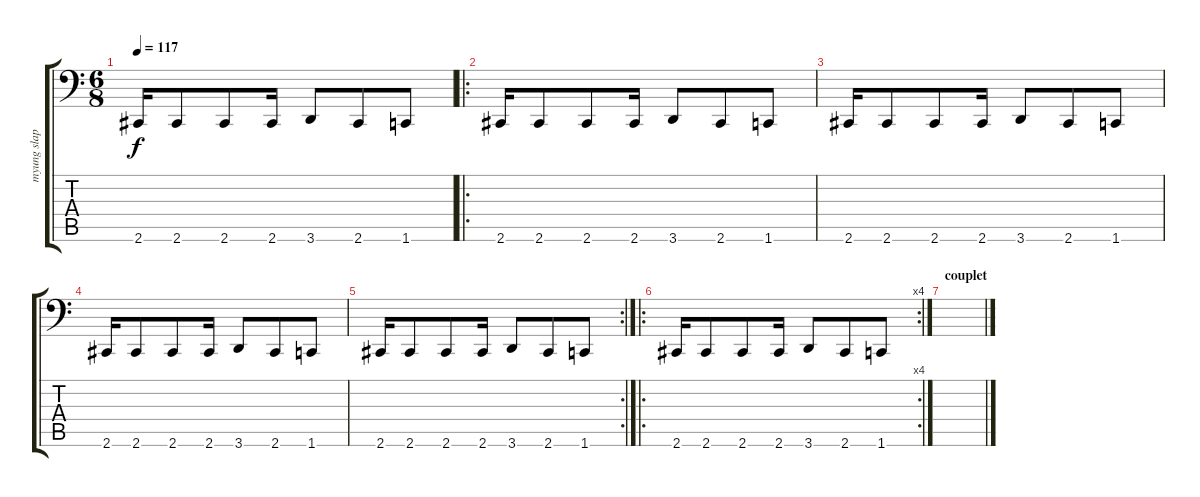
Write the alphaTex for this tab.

\track ("myung slap 6str." "myung slap") {instrument slapbass2}
\staff {score tabs}
\tuning (C3 G2 D2 A1 E1 B0) {hide}
\ts (6 8)
\tempo 117
\clef f4
\ks c
2.6.16{dy f} 2.6.8 2.6.8 2.6.16 3.6.8 2.6.8 1.6.8 |
\ro
2.6.16 2.6.8 2.6.8 2.6.16 3.6.8 2.6.8 1.6.8 |
2.6.16 2.6.8 2.6.8 2.6.16 3.6.8 2.6.8 1.6.8 |
2.6.16 2.6.8 2.6.8 2.6.16 3.6.8 2.6.8 1.6.8 |
\rc 2
2.6.16 2.6.8 2.6.8 2.6.16 3.6.8 2.6.8 1.6.8 |
\ro
\rc 4
2.6.16 2.6.8 2.6.8 2.6.16 3.6.8 2.6.8 1.6.8 |
\section ("" "couplet")
